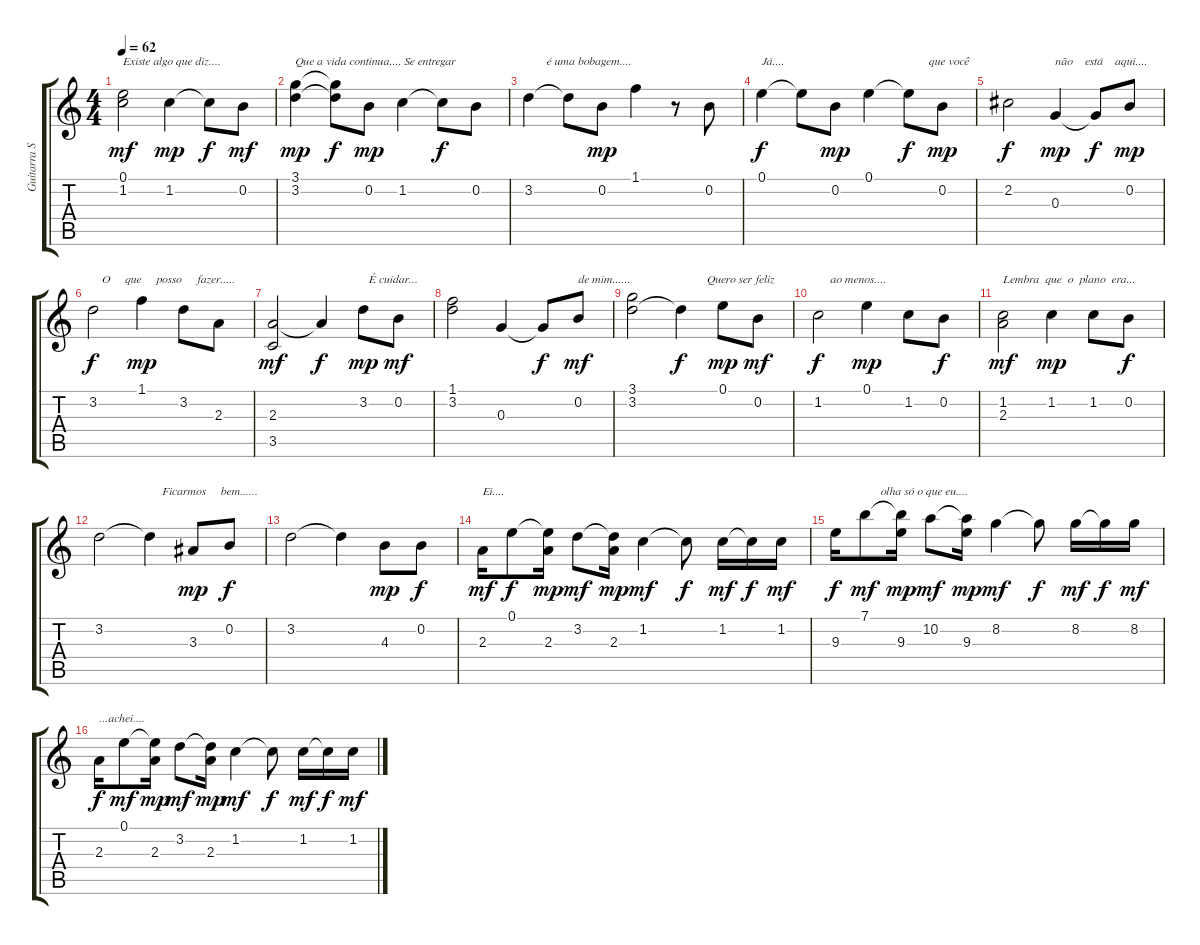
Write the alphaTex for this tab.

\track ("Guitarra Solo" "Guitarra S") {instrument acousticguitarnylon}
\staff {score tabs}
\tuning (E4 B3 G3 D3 A2 E2) {hide}
\ts (4 4)
\tempo 62
\clef g2
\ks c
(0.1 1.2).2{txt "Existe algo que diz...." dy mf} 1.2.4{dy mp} 1.2{t}.8{dy f} 0.2.8{dy mf} |
(3.1 3.2).4{txt "Que a vida continua.... Se entregar" dy mp} (3.1{t} 3.2{t}).8{dy f} 0.2.8{dy mp} 1.2.4 1.2{t}.8{dy f} 0.2.8 |
3.2.4{txt "      é uma bobagem...."} 3.2{t}.8 0.2.8{dy mp} 1.1.4 r.8 0.2.8 |
0.1.4{txt "Já....                  " dy f} 0.1{t}.8 0.2.8{dy mp} 0.1.4{txt "                    que você "} 0.1{t}.8{dy f} 0.2.8{dy mp} |
2.2.2{dy f} 0.3.4{txt "não    está    aqui...." dy mp} 0.3{t}.8{dy f} 0.2.8{dy mp} |
3.2.2{txt "   O     que     posso     fazer....." dy f} 1.1.4{dy mp} 3.2.8 2.3.8 |
(2.3 3.5).2{txt "                                É cuidar..." dy mf} 2.3{t}.4{dy f} 3.2.8{dy mp} 0.2.8{dy mf} |
(1.1 3.2).2 0.3.4 0.3{t}.8{dy f} 0.2.8{txt "de mim......" dy mf} |
(3.1 3.2).2{txt "                         Quero ser feliz"} 3.2{t}.4{dy f} 0.1.8{dy mp} 0.2.8{dy mf} |
1.2.2{txt "    ao menos...." dy f} 0.1.4{dy mp} 1.2.8 0.2.8{dy f} |
(1.2 2.3).2{txt "Lembra  que  o  plano  era..." dy mf} 1.2.4{dy mp} 1.2.8 0.2.8{dy f} |
3.2.2{txt "                     Ficarmos     bem......"} 3.2{t}.4 3.3.8{dy mp} 0.2.8{dy f} |
3.2.2 3.2{t}.4 4.3.8{dy mp} 0.2.8{dy f} |
2.3.16{txt "Ei....                           " dy mf} 0.1.8{dy f} (0.1{t} 2.3).16{dy mp} 3.2.8{dy mf} (3.2{t} 2.3).16{dy mp} 1.2.4{dy mf} 1.2{t}.8{dy f} 1.2.16{dy mf} 1.2{t}.16{dy f} 1.2.16{dy mf} |
9.3.16{txt "               olha só o que eu...." dy f} 7.1.8{dy mf} (7.1{t} 9.3).16{dy mp} 10.2.8{dy mf} (10.2{t} 9.3).16{dy mp} 8.2.4{dy mf} 8.2{t}.8{dy f} 8.2.16{dy mf} 8.2{t}.16{dy f} 8.2.16{dy mf} |
2.3.16{txt "...achei...." dy f} 0.1.8{dy mf} (0.1{t} 2.3).16{dy mp} 3.2.8{dy mf} (3.2{t} 2.3).16{dy mp} 1.2.4{dy mf} 1.2{t}.8{dy f} 1.2.16{dy mf} 1.2{t}.16{dy f} 1.2.16{dy mf}
